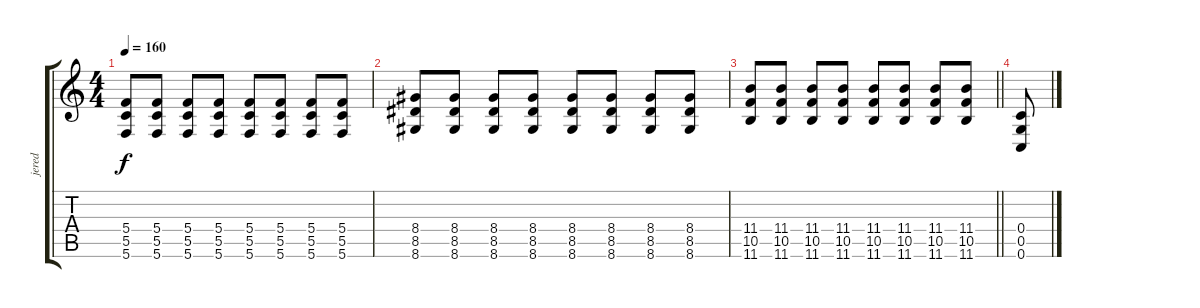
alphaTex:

\track ("jered" "jered") {instrument distortionguitar}
\staff {score tabs}
\tuning (D4 A3 F3 C3 G2 C2) {hide}
\ts (4 4)
\tempo 160
\clef g2
\ks c
(5.4 5.5 5.6).8{dy f} (5.4 5.5 5.6).8 (5.4 5.5 5.6).8 (5.4 5.5 5.6).8 (5.4 5.5 5.6).8 (5.4 5.5 5.6).8 (5.4 5.5 5.6).8 (5.4 5.5 5.6).8 |
(8.4 8.5 8.6).8 (8.4 8.5 8.6).8 (8.4 8.5 8.6).8 (8.4 8.5 8.6).8 (8.4 8.5 8.6).8 (8.4 8.5 8.6).8 (8.4 8.5 8.6).8 (8.4 8.5 8.6).8 |
\barLineRight lightlight
(11.4 10.5 11.6).8 (11.4 10.5 11.6).8 (11.4 10.5 11.6).8 (11.4 10.5 11.6).8 (11.4 10.5 11.6).8 (11.4 10.5 11.6).8 (11.4 10.5 11.6).8 (11.4 10.5 11.6).8 |
(0.4 0.5 0.6).8
